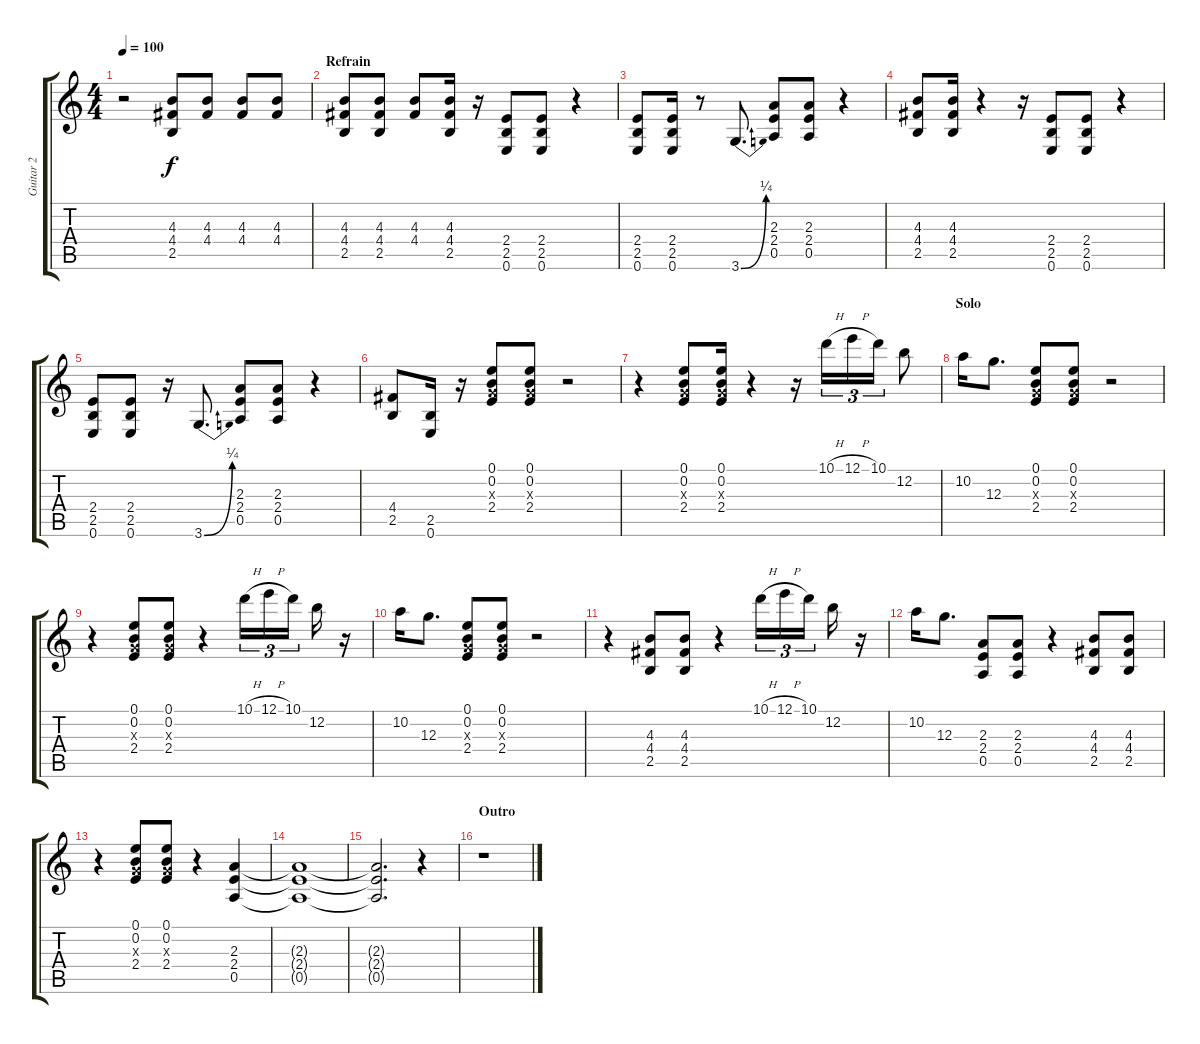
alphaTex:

\track ("Guitar 2" "Guitar 2") {instrument overdrivenguitar}
\staff {score tabs}
\tuning (E4 B3 G3 D3 A2 E2) {hide}
\ts (4 4)
\tempo 100
\clef g2
\ks c
r.2{dy f} (4.3 4.4 2.5).8 (4.3 4.4).8 (4.3 4.4).8 (4.3 4.4).8 |
\section ("" "Refrain")
(4.3 4.4 2.5).8 (4.3 4.4 2.5).8 (4.3 4.4).8 (4.3 4.4 2.5).16 r.16 (2.4 2.5 0.6).8 (2.4 2.5 0.6).8 r.4 |
(2.4 2.5 0.6).8 (2.4 2.5 0.6).16 r.8 3.6{be (bend 0 0 60 1)}.8{d} (2.3 2.4 0.5).8 (2.3 2.4 0.5).8 r.4 |
(4.3 4.4 2.5).8 (4.3 4.4 2.5).16 r.4 r.16 (2.4 2.5 0.6).8 (2.4 2.5 0.6).8 r.4 |
(2.4 2.5 0.6).8 (2.4 2.5 0.6).8 r.16 3.6{be (bend 0 0 60 1)}.8{d} (2.3 2.4 0.5).8 (2.3 2.4 0.5).8 r.4 |
(4.4 2.5).8 (2.5 0.6).16 r.16 (0.1 0.2 0.3{x} 2.4).8 (0.1 0.2 0.3{x} 2.4).8 r.2 |
r.4 (0.1 0.2 0.3{x} 2.4).8 (0.1 0.2 0.3{x} 2.4).16 r.4 r.16 10.1{h}.16{tu (3 2)} 12.1{h}.16{tu (3 2)} 10.1.16{tu (3 2)} 12.2.8 |
\section ("" "Solo")
10.2.16 12.3.8{d} (0.1 0.2 0.3{x} 2.4).8 (0.1 0.2 0.3{x} 2.4).8 r.2 |
r.4 (0.1 0.2 0.3{x} 2.4).8 (0.1 0.2 0.3{x} 2.4).8 r.4 10.1{h}.16{tu (3 2)} 12.1{h}.16{tu (3 2)} 10.1.16{tu (3 2)} 12.2.16 r.16 |
10.2.16 12.3.8{d} (0.1 0.2 0.3{x} 2.4).8 (0.1 0.2 0.3{x} 2.4).8 r.2 |
r.4 (4.3 4.4 2.5).8 (4.3 4.4 2.5).8 r.4 10.1{h}.16{tu (3 2)} 12.1{h}.16{tu (3 2)} 10.1.16{tu (3 2)} 12.2.16 r.16 |
10.2.16 12.3.8{d} (2.3 2.4 0.5).8 (2.3 2.4 0.5).8 r.4 (4.3 4.4 2.5).8 (4.3 4.4 2.5).8 |
r.4 (0.1 0.2 0.3{x} 2.4).8 (0.1 0.2 0.3{x} 2.4).8 r.4 (2.3 2.4 0.5).4 |
(2.3{t} 2.4{t} 0.5{t}).1 |
(2.3{t} 2.4{t} 0.5{t}).2{d} r.4 |
\section ("" "Outro")
r.1
